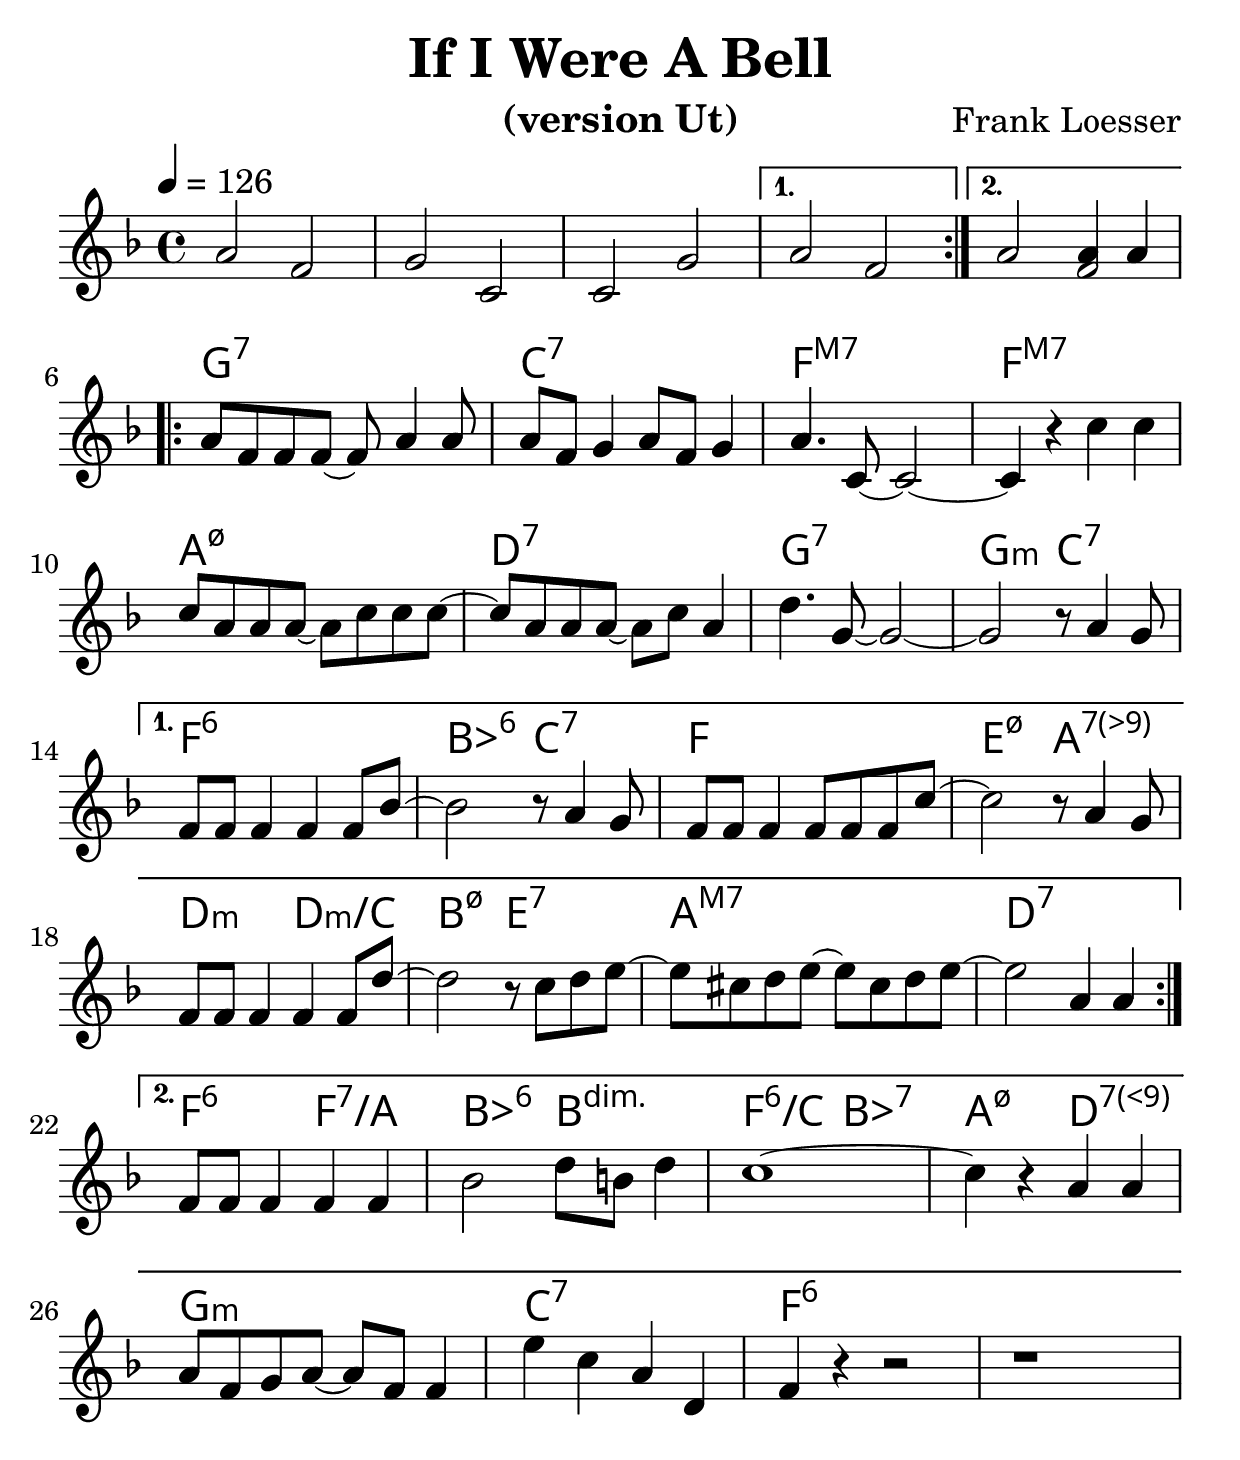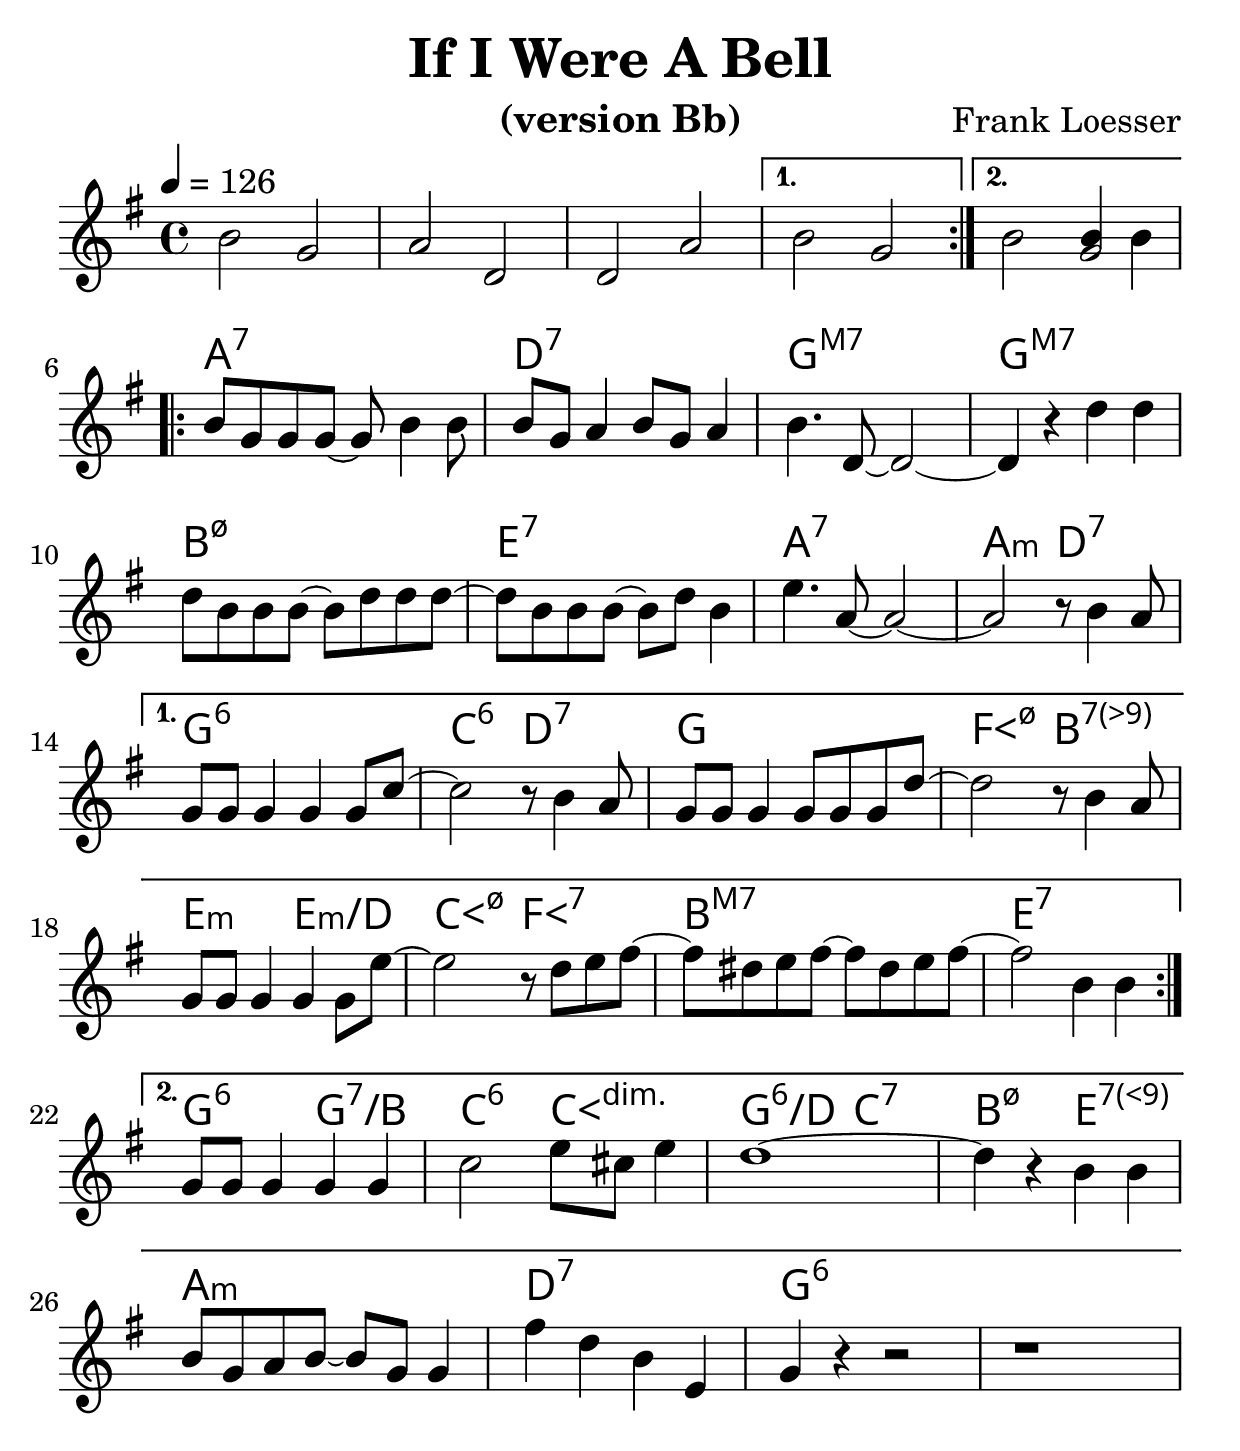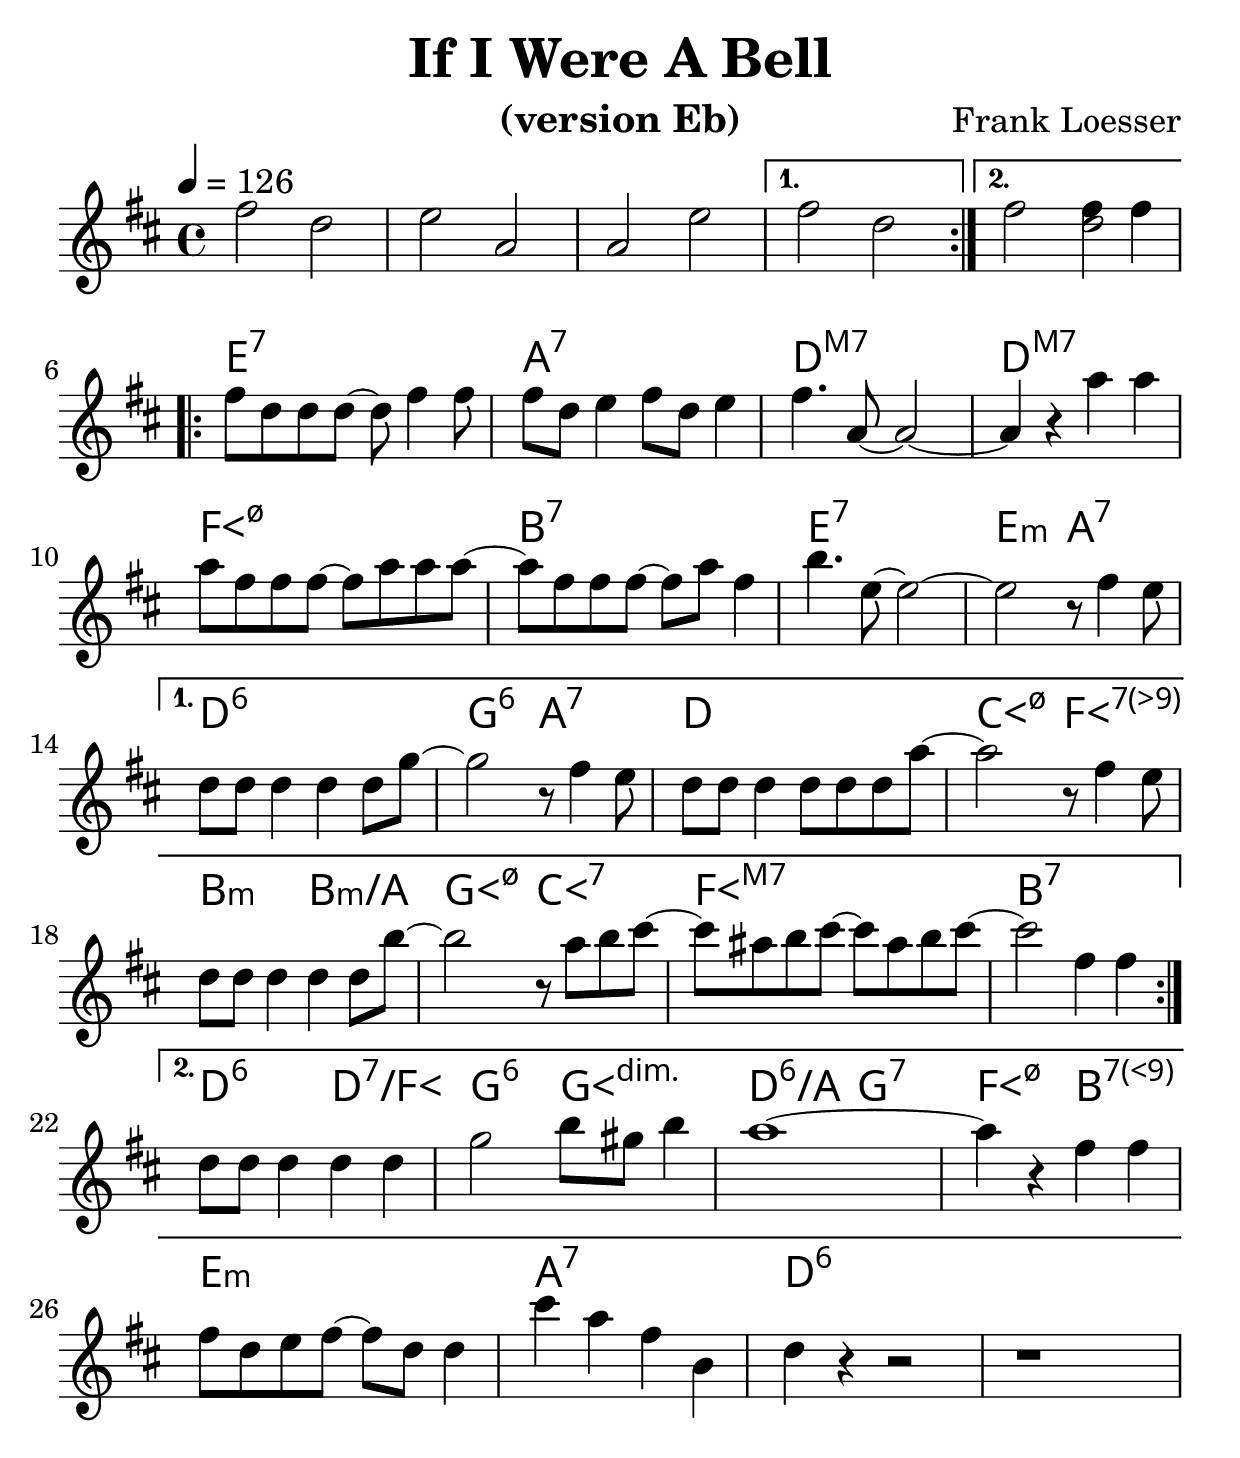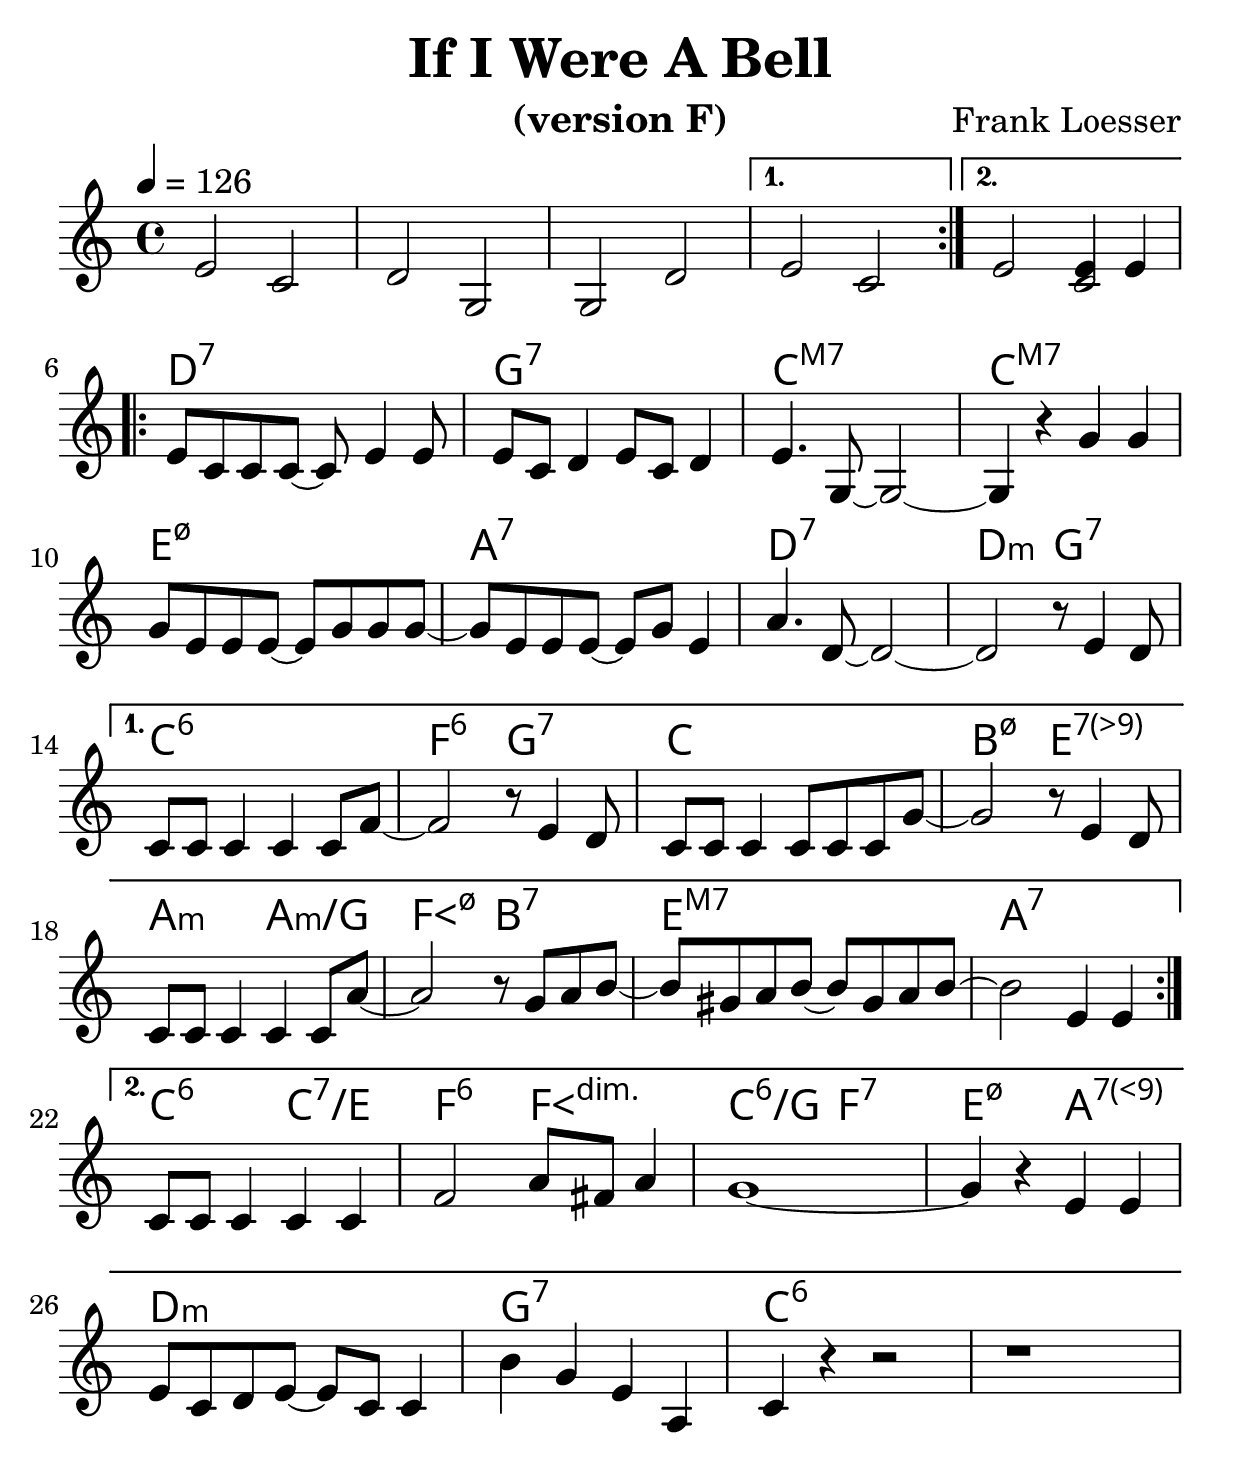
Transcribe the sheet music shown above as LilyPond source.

% Created on Mon Sep 20 15:23:38 CEST 2010
\version "2.22.0"

#(set-global-staff-size 30)
#(set-default-paper-size "a4")

\include "utils/AccordsJazzDefs.ly"

\paper { indent = 0\cm} 

\header {
	title = "If I Were A Bell"
 	composer = "Frank Loesser"
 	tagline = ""

}


accords = \chords {
	\repeat volta 2 {s1 s s}
	\alternative {{s}{s}}
	\repeat volta 2 {g:7 c:7 f:maj7 f:maj7
	a:m7.5- d:7 g:7 g2:m c:7}
	\alternative {
	{f1:6 bes2:6 c:7 f1 e2:m7.5- a:7.9-
	d:m d:m/c b:m7.5- e:7 a1:maj7 d:7}
	{f2:6 f:7/a bes:6 b:dim f:6/c bes:7 a:m7.5- d:7.9+
	g1:m c:7 f2:6 s s s % turn-around bes:7 a:m d:7
	}
	}
%	c1:m7.5+.9+ % un accord
%	es:m7 % un deuxiÃ¨me
}

theme = \new Staff {
	\time 4/4
	\tempo 4 = 126
	\set Staff.midiInstrument = "trumpet"
	\key f \major
	\clef treble
	\accidentalStyle modern-cautionary
	\relative c' { 	
 % Type notes here 
\compressEmptyMeasures
%\set Timing.beamExceptions = #'()
\repeat volta 2 {a'2 f g c, c g'}
\alternative {{a f}{<<{a f}{s2 a4 a}>>}}
\break
\repeat volta 2
{
a8 f f f~ f a4 a8
a f g4 a8 f g4
a4. c,8~ c2~
c4 r c' c
c8 a a a~ a c c c~ 
c a a a~ a c a4
d4. g,8~ g2~
g r8 a4 g8
\break
}
%\bar "||"
\alternative {{
f f f4 f f8 bes~
bes2 r8 a4 g8
f f f4 f8 f f c'~ 
c2 r8 a4 g8 
f f f4 f f8 d'8~ 
d2 r8 c d e~
e cis d e~ e cis d e~
e2 a,4 a
\break	}
%\bar "||"
{
	f8 f f4 f f
	bes2 d8 b d4
	c1~ 
	c4 r a a
	a8 f g a~ a f f4
	e' c a d,
	f r r2
	r1
}
}

%c4^\markup{Essai} cis c cis
%\mark \markup {\musicglyph "scripts.coda" }
%c cis c c
	}
}

\include "utils/books.ly"